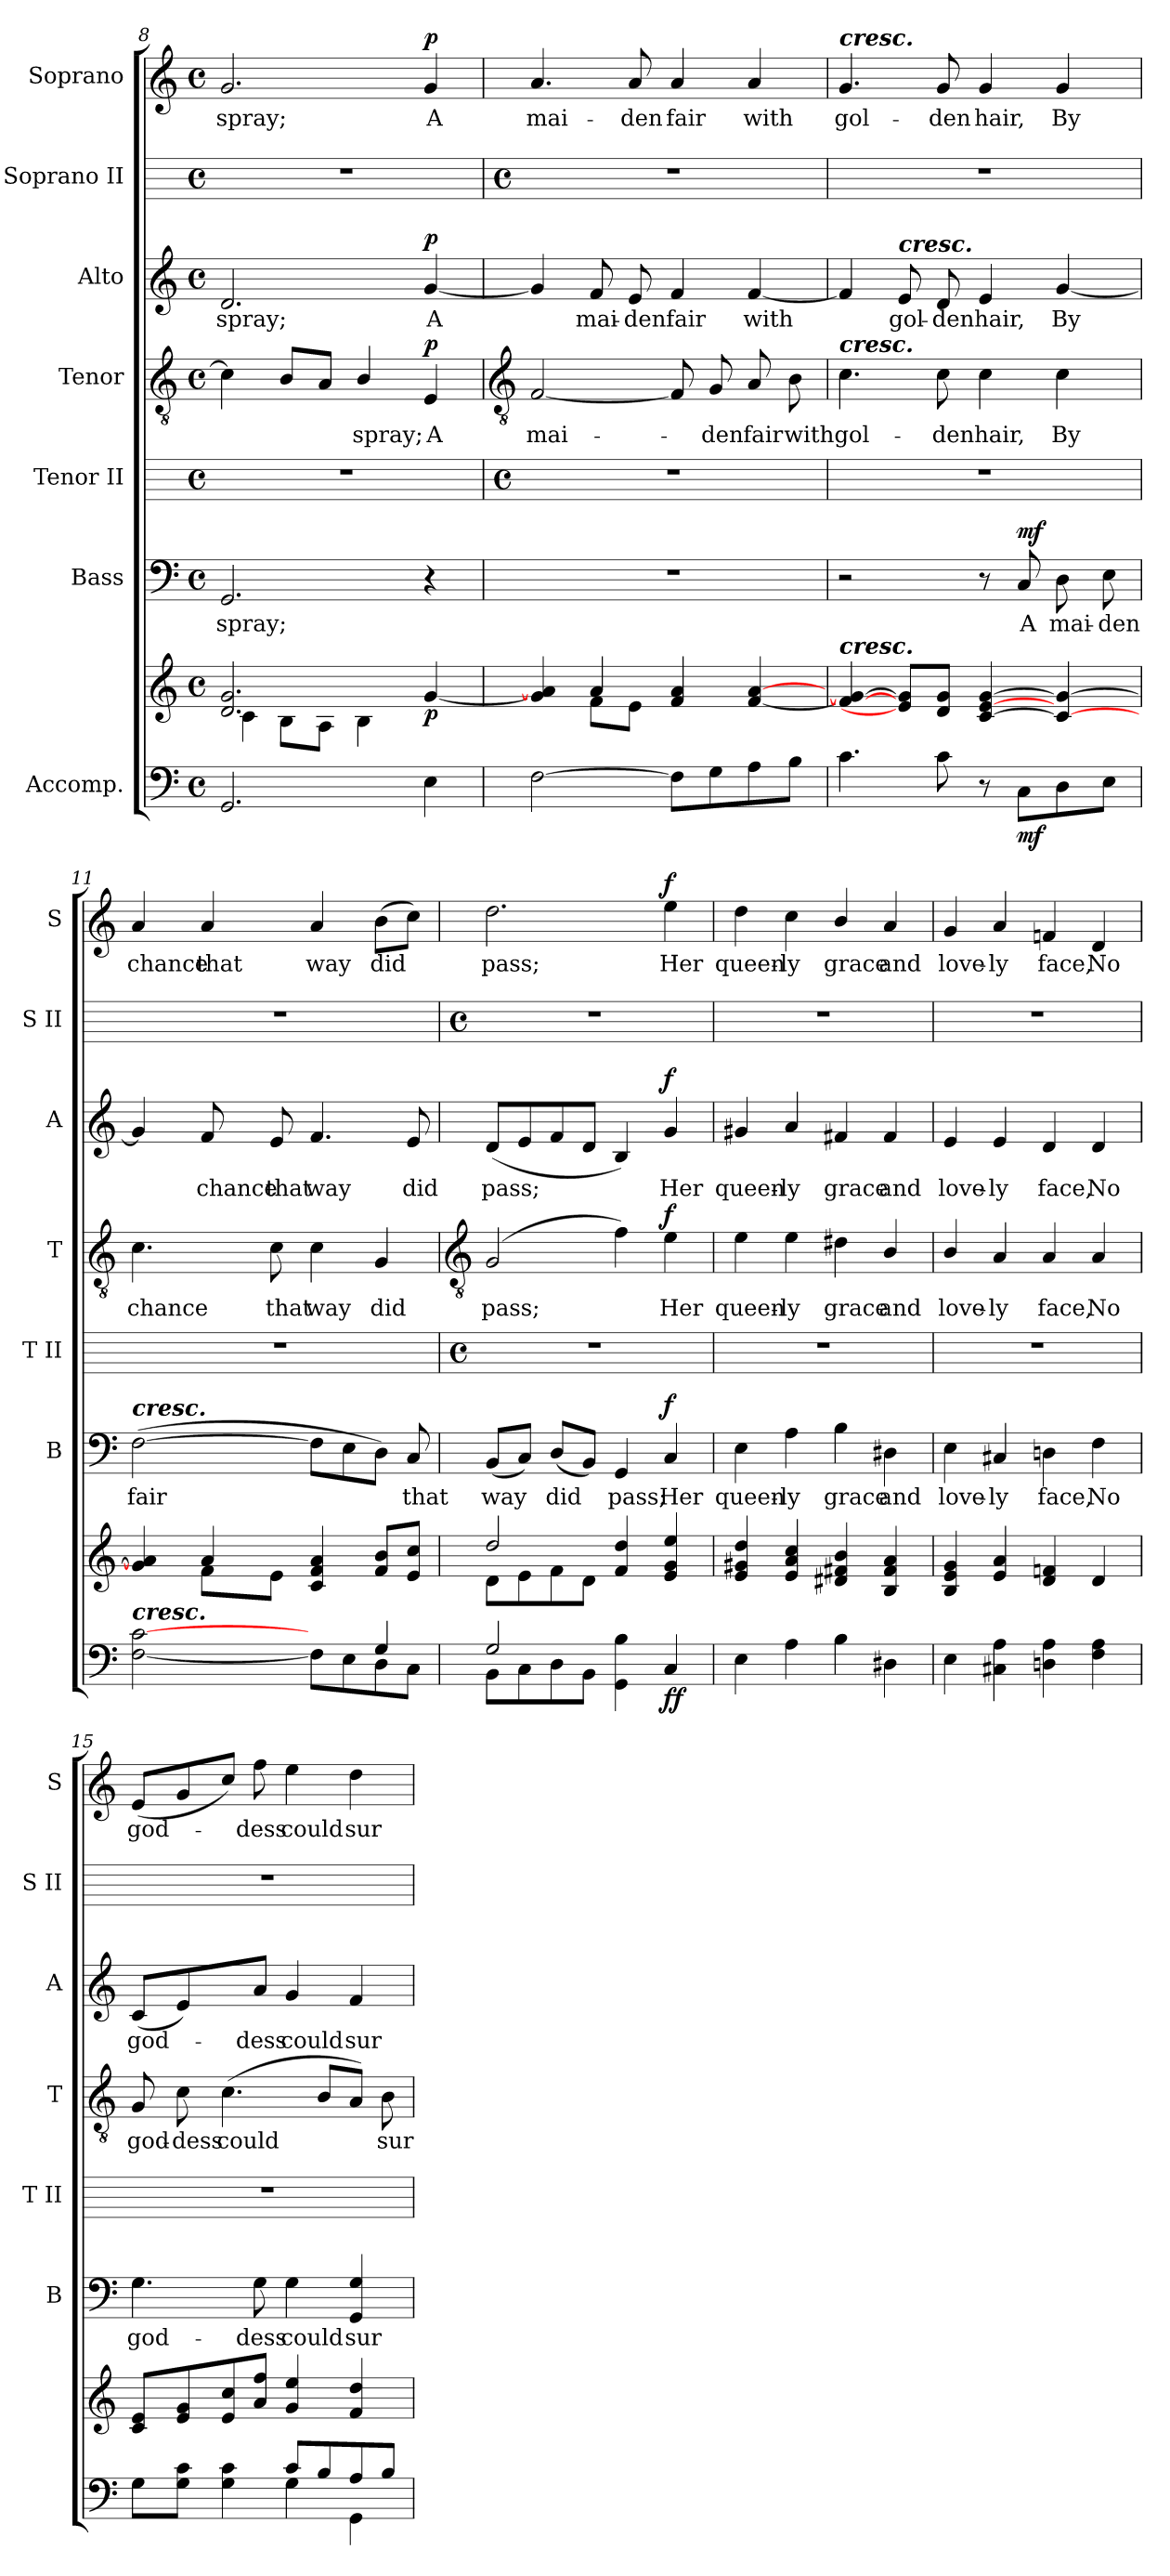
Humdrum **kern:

**kern	**kern	**dynam	**kern	**text	**dynam	**kern	**kern	**text	**dynam	**kern	**text	**dynam	**kern	**kern	**text	**dynam
*part7	*part7	*part7	*part6	*part6	*part6	*part5	*part4	*part4	*part4	*part3	*part3	*part3	*part2	*part1	*part1	*part1
*staff8	*staff7	*staff7/8	*staff6	*staff6	*staff6	*staff5	*staff4	*staff4	*staff4	*staff3	*staff3	*staff3	*staff2	*staff1	*staff1	*staff1
*I"Accomp.	*	*	*I"Bass	*	*	*I"Tenor II	*I"Tenor	*	*	*I"Alto	*	*	*I"Soprano II	*I"Soprano	*	*
*	*	*	*I'B	*	*	*I'T II	*I'T	*	*	*I'A	*	*	*I'S II	*I'S	*	*
*clefF4	*clefG2	*	*clefF4	*	*	*	*clefGv2	*	*	*clefG2	*	*	*	*clefG2	*	*
*k[]	*k[]	*	*k[]	*	*	*	*k[]	*	*	*k[]	*	*	*	*k[]	*	*
*C:	*C:	*	*C:	*	*	*	*C:	*	*	*C:	*	*	*	*C:	*	*
*M4/4	*M4/4	*	*M4/4	*	*	*M4/4	*M4/4	*	*	*M4/4	*	*	*M4/4	*M4/4	*	*
*met(c)	*met(c)	*	*met(c)	*	*	*met(c)	*met(c)	*	*	*met(c)	*	*	*met(c)	*met(c)	*	*
=8	=8	=8	=8	=8	=8	=8	=8	=8	=8	=8	=8	=8	=8	=8	=8	=8
*	*^	*	*	*	*	*	*	*	*	*	*	*	*	*	*	*
!	!	!	!	!	!LO:LY:b	!	!	!	!	!	!	!LO:LY:b	!	!	!	!LO:LY:b	!
2.GG	2.d 2.g	4c\	.	2.GG	spray;	.	1r	4c]	.	.	2.d	spray;	.	1r	2.g	spray;	.
.	.	8B\L	.	.	.	.	.	8BL	.	.	.	.	.	.	.	.	.
.	.	8A\J	.	.	.	.	.	8AJ	.	.	.	.	.	.	.	.	.
!	!	!	!	!	!	!	!	!	!LO:LY:b	!	!	!	!	!	!	!	!
.	.	4B\	.	.	.	.	.	4B/	spray;	.	.	.	.	.	.	.	.
!	!	!	!LO:DY:b	!	!	!	!	!	!LO:LY:b	!LO:DY:b	!	!LO:LY:b	!LO:DY:b	!	!	!LO:LY:b	!LO:DY:b
4E	[4g	4ryy	p	4r	.	.	.	4E	A	p	[4g	A	p	.	4g	A	p
!!LO:LB:g=z
=9	=9	=9	=9	=9	=9	=9	=9	=9	=9	=9	=9	=9	=9	=9	=9	=9	=9
*	*	*	*	*	*	*	*	*clefGv2	*	*	*	*	*	*	*	*	*
*	*	*	*	*	*	*	*M4/4	*	*	*	*	*	*	*M4/4	*	*	*
*	*	*	*	*	*	*	*met(c)	*	*	*	*	*	*	*met(c)	*	*	*
!	!	!	!	!	!	!	!	!	!LO:LY:b	!	!	!	!	!	!	!LO:LY:b	!
[2F	4g] 4a]	4ryy	.	1r	.	.	1r	[2F	mai-	.	4g]	.	.	1r	4.a	mai-	.
!	!	!	!	!	!	!	!	!	!	!	!	!LO:LY:b	!	!	!	!	!
.	4a	8f\L	.	.	.	.	.	.	.	.	8f	mai-	.	.	.	.	.
!	!	!	!	!	!	!	!	!	!	!	!	!LO:LY:b	!	!	!	!LO:LY:b	!
.	.	8e\J	.	.	.	.	.	.	.	.	8e	-den	.	.	8a	-den	.
!	!	!	!	!	!	!	!	!	!	!	!	!LO:LY:b	!	!	!	!LO:LY:b	!
8FL]	4f 4a	2ryy	.	.	.	.	.	8F]	.	.	4f	fair	.	.	4a	fair	.
!	!	!	!	!	!	!	!	!	!LO:LY:b	!	!	!	!	!	!	!	!
8G	.	.	.	.	.	.	.	8G	den	.	.	.	.	.	.	.	.
!	!	!	!	!	!	!	!	!	!LO:LY:b	!	!	!LO:LY:b	!	!	!	!LO:LY:b	!
8A	[4f [4a	.	.	.	.	.	.	8A	fair	.	[4f	with	.	.	4a	with	.
!	!	!	!	!	!	!	!	!	!LO:LY:b	!	!	!	!	!	!	!	!
8BJ	.	.	.	.	.	.	.	8B	with	.	.	.	.	.	.	.	.
=10	=10	=10	=10	=10	=10	=10	=10	=10	=10	=10	=10	=10	=10	=10	=10	=10	=10
!	!	!	!	!	!	!	!	!	!	!	!	!	!	!	!LO:TX:a:Bi:t=cresc.	!	!
!	!	!	!	!	!	!	!	!LO:TX:a:Bi:t=cresc.	!	!	!	!	!	!	!	!	!
!	!LO:TX:a:Bi:t=cresc.	!	!	!	!	!	!	!	!	!	!	!	!	!	!	!	!
!	!	!	!	!	!	!	!	!	!LO:LY:b	!	!	!	!	!	!	!LO:LY:b	!
4.c	4f_ 4g_	1ryy	.	2r	.	.	1r	4.c	gol-	.	4f]	.	.	1r	4.g	gol-	.
!	!	!	!	!	!	!	!	!	!	!	!LO:TX:a:Bi:t=cresc.	!	!	!	!	!	!
!	!	!	!	!	!	!	!	!	!	!	!	!LO:LY:b	!	!	!	!	!
.	8e] 8g]L	.	.	.	.	.	.	.	.	.	8e	gol-	.	.	.	.	.
!	!	!	!	!	!	!	!	!	!LO:LY:b	!	!	!LO:LY:b	!	!	!	!LO:LY:b	!
8c	8d 8gJ	.	.	.	.	.	.	8c	-den	.	8d	-den	.	.	8g	-den	.
!	!	!	!	!	!	!	!	!	!LO:LY:b	!	!	!LO:LY:b	!	!	!	!LO:LY:b	!
8r	[4c [4e [4g	.	.	8r	.	.	.	4c	hair,	.	4e	hair,	.	.	4g	hair,	.
!	!	!	!LO:DY:b=2	!	!LO:LY:b	!LO:DY:b	!	!	!	!	!	!	!	!	!	!	!
8CL	.	.	mf	8C	A	mf	.	.	.	.	.	.	.	.	.	.	.
!	!	!	!	!	!LO:LY:b	!	!	!	!LO:LY:b	!	!	!LO:LY:b	!	!	!	!LO:LY:b	!
8D	4c_ 4g_	.	.	8D	mai-	.	.	4c	By	.	[4g	By	.	.	4g	By	.
!	!	!	!	!	!LO:LY:b	!	!	!	!	!	!	!	!	!	!	!	!
8EJ	.	.	.	8E	-den	.	.	.	.	.	.	.	.	.	.	.	.
=11	=11	=11	=11	=11	=11	=11	=11	=11	=11	=11	=11	=11	=11	=11	=11	=11	=11
*^	*	*	*	*	*	*	*	*	*	*	*	*	*	*	*	*	*
!	!	!	!	!	!LO:TX:a:Bi:t=cresc.	!	!	!	!	!	!	!	!	!	!	!	!	!
!LO:TX:a:Bi:t=cresc.	!	!	!	!	!	!	!	!	!	!	!	!	!	!	!	!	!	!
!	!	!	!	!	!	!LO:LY:b	!	!	!	!LO:LY:b	!	!	!	!	!	!	!LO:LY:b	!
2.ryy	[2F [2c	4g] 4a]	4ryy	.	(>[2F	fair	.	1r	4.c	chance	.	4g]	.	.	1r	4a	chance	.
!	!	!	!	!	!	!	!	!	!	!	!	!	!LO:LY:b	!	!	!	!LO:LY:b	!
.	.	4a	8f\L	.	.	.	.	.	.	.	.	8f	chance	.	.	4a	that	.
!	!	!	!	!	!	!	!	!	!	!LO:LY:b	!	!	!LO:LY:b	!	!	!	!	!
.	.	.	8e\J	.	.	.	.	.	8c	that	.	8e	that	.	.	.	.	.
!	!	!	!	!	!	!	!	!	!	!LO:LY:b	!	!	!LO:LY:b	!	!	!	!LO:LY:b	!
.	8FL]	4c 4f 4a	4ryy	.	8FL]	.	.	.	4c	way	.	4.f	way	.	.	4a	way	.
.	8E	.	.	.	8E	.	.	.	.	.	.	.	.	.	.	.	.	.
!	!	!	!	!	!	!	!	!	!	!LO:LY:b	!	!	!	!	!	!	!LO:LY:b	!
4G/	8D	8f 8bL	4ryy	.	8DJ)	.	.	.	4G	did	.	.	.	.	.	(>8bL	did	.
!	!	!	!	!	!	!LO:LY:b	!	!	!	!	!	!	!LO:LY:b	!	!	!	!	!
.	8CJ	8e 8ccJ	.	.	8C	that	.	.	.	.	.	8e	did	.	.	8ccJ)	.	.
!!LO:LB:g=z
=12	=12	=12	=12	=12	=12	=12	=12	=12	=12	=12	=12	=12	=12	=12	=12	=12	=12	=12
*	*	*	*	*	*	*	*	*	*clefGv2	*	*	*	*	*	*	*	*	*
*	*	*	*	*	*	*	*	*M4/4	*	*	*	*	*	*	*M4/4	*	*	*
*	*	*	*	*	*	*	*	*met(c)	*	*	*	*	*	*	*met(c)	*	*	*
!	!	!	!	!	!	!LO:LY:b	!	!	!	!LO:LY:b	!	!	!LO:LY:b	!	!	!	!LO:LY:b	!
2G/	8BB\L	2dd/	8d\L	.	(<8BBL	way	.	1r	(<2G	pass;	.	(<8dL	pass;	.	1r	2.dd	pass;	.
.	8C\	.	8e\	.	8CJ)	.	.	.	.	.	.	8e	.	.	.	.	.	.
!	!	!	!	!	!	!LO:LY:b	!	!	!	!	!	!	!	!	!	!	!	!
.	8D\	.	8f\	.	(<8DL	did	.	.	.	.	.	8f	.	.	.	.	.	.
.	8BB\J	.	8d\J	.	8BBJ)	.	.	.	.	.	.	8dJ	.	.	.	.	.	.
!	!	!	!	!	!	!LO:LY:b	!	!	!	!	!	!	!	!	!	!	!	!
2ryy	4GG 4B	4f 4dd	2ryy	.	4GG	pass;	.	.	4f)	.	.	4B)	.	.	.	.	.	.
!	!	!	!	!LO:DY:b=2	!	!LO:LY:b	!	!	!	!LO:LY:b	!	!	!LO:LY:b	!	!	!	!LO:LY:b	!
!	!	!	!	!LO:DY:n=1:b	!	!	!LO:DY:b	!	!	!	!LO:DY:b	!	!	!LO:DY:b	!	!	!	!LO:DY:b
.	4C	4e 4g 4ee	.	f f	4C	Her	f	.	4e	Her	f	4g	Her	f	.	4ee	Her	f
=13	=13	=13	=13	=13	=13	=13	=13	=13	=13	=13	=13	=13	=13	=13	=13	=13	=13	=13
!	!	!	!	!	!	!LO:LY:b	!	!	!	!LO:LY:b	!	!	!LO:LY:b	!	!	!	!LO:LY:b	!
1ryy	4E	4e 4g#X 4dd	1ryy	.	4E	queen-	.	1r	4e	queen-	.	4g#X	queen-	.	1r	4dd	queen-	.
!	!	!	!	!	!	!LO:LY:b	!	!	!	!LO:LY:b	!	!	!LO:LY:b	!	!	!	!LO:LY:b	!
.	4A	4e 4a 4cc	.	.	4A	-ly	.	.	4e	-ly	.	4a	-ly	.	.	4cc	-ly	.
!	!	!	!	!	!	!LO:LY:b	!	!	!	!LO:LY:b	!	!	!LO:LY:b	!	!	!	!LO:LY:b	!
.	4B	4d#X/ 4f#X/ 4b/	.	.	4B	grace	.	.	4d#X	grace	.	4f#X	grace	.	.	4b/	grace	.
!	!	!	!	!	!	!LO:LY:b	!	!	!	!LO:LY:b	!	!	!LO:LY:b	!	!	!	!LO:LY:b	!
.	4D#X	4B 4f# 4a	.	.	4D#X	and	.	.	4B/	and	.	4f#	and	.	.	4a	and	.
=14	=14	=14	=14	=14	=14	=14	=14	=14	=14	=14	=14	=14	=14	=14	=14	=14	=14	=14
!	!	!	!	!	!	!LO:LY:b	!	!	!	!LO:LY:b	!	!	!LO:LY:b	!	!	!	!LO:LY:b	!
1ryy	4E	4B 4e 4g	1ryy	.	4E	love-	.	1r	4B/	love-	.	4e	love-	.	1r	4g	love-	.
!	!	!	!	!	!	!LO:LY:b	!	!	!	!LO:LY:b	!	!	!LO:LY:b	!	!	!	!LO:LY:b	!
.	4C#X 4A	4e 4a	.	.	4C#X	-ly	.	.	4A	-ly	.	4e	-ly	.	.	4a	-ly	.
!	!	!	!	!	!	!LO:LY:b	!	!	!	!LO:LY:b	!	!	!LO:LY:b	!	!	!	!LO:LY:b	!
.	4Dn 4A	4d 4fn	.	.	4Dn	face,	.	.	4A	face,	.	4d	face,	.	.	4fn	face,	.
!	!	!	!	!	!	!LO:LY:b	!	!	!	!LO:LY:b	!	!	!LO:LY:b	!	!	!	!LO:LY:b	!
.	4F 4A	4d	.	.	4F	No	.	.	4A	No	.	4d	No	.	.	4d	No	.
=15	=15	=15	=15	=15	=15	=15	=15	=15	=15	=15	=15	=15	=15	=15	=15	=15	=15	=15
!	!	!	!	!	!	!LO:LY:b	!	!	!	!LO:LY:b	!	!	!LO:LY:b	!	!	!	!LO:LY:b	!
2ryy	8GL	8c 8eL	1ryy	.	4.G	god-	.	1r	8G	god-	.	(<8cL	god-	.	1r	(<8eL	god-	.
!	!	!	!	!	!	!	!	!	!	!LO:LY:b	!	!	!	!	!	!	!	!
.	8G 8cJ	8e 8g	.	.	.	.	.	.	8c	-dess	.	4e)	.	.	.	8g	.	.
!	!	!	!	!	!	!	!	!	!	!LO:LY:b	!	!	!	!	!	!	!	!
.	4G 4c	8e 8cc	.	.	.	.	.	.	(<4.c	could	.	.	.	.	.	8ccJ)	.	.
!	!	!	!	!	!	!LO:LY:b	!	!	!	!	!	!	!LO:LY:b	!	!	!	!LO:LY:b	!
.	.	8a 8ffJ	.	.	8G	-dess	.	.	.	.	.	8aJ	dess	.	.	8ff	dess	.
!	!	!	!	!	!	!LO:LY:b	!	!	!	!	!	!	!LO:LY:b	!	!	!	!LO:LY:b	!
8c/L	4G	4g 4ee	.	.	4G	could	.	.	.	.	.	4g	could	.	.	4ee	could	.
8B/	.	.	.	.	.	.	.	.	8BL	.	.	.	.	.	.	.	.	.
!	!	!	!	!	!	!LO:LY:b	!	!	!	!	!	!	!LO:LY:b	!	!	!	!LO:LY:b	!
8A/	4GG\	4f 4dd	.	.	4GG 4G	sur-	.	.	8AJ)	.	.	4f	sur-	.	.	4dd	sur-	.
!	!	!	!	!	!	!	!	!	!	!LO:LY:b	!	!	!	!	!	!	!	!
8B/J	.	.	.	.	.	.	.	.	8B	sur-	.	.	.	.	.	.	.	.
*v	*v	*	*	*	*	*	*	*	*	*	*	*	*	*	*	*	*	*
*	*v	*v	*	*	*	*	*	*	*	*	*	*	*	*	*	*	*
=	=	=	=	=	=	=	=	=	=	=	=	=	=	=	=	=
*-	*-	*-	*-	*-	*-	*-	*-	*-	*-	*-	*-	*-	*-	*-	*-	*-
